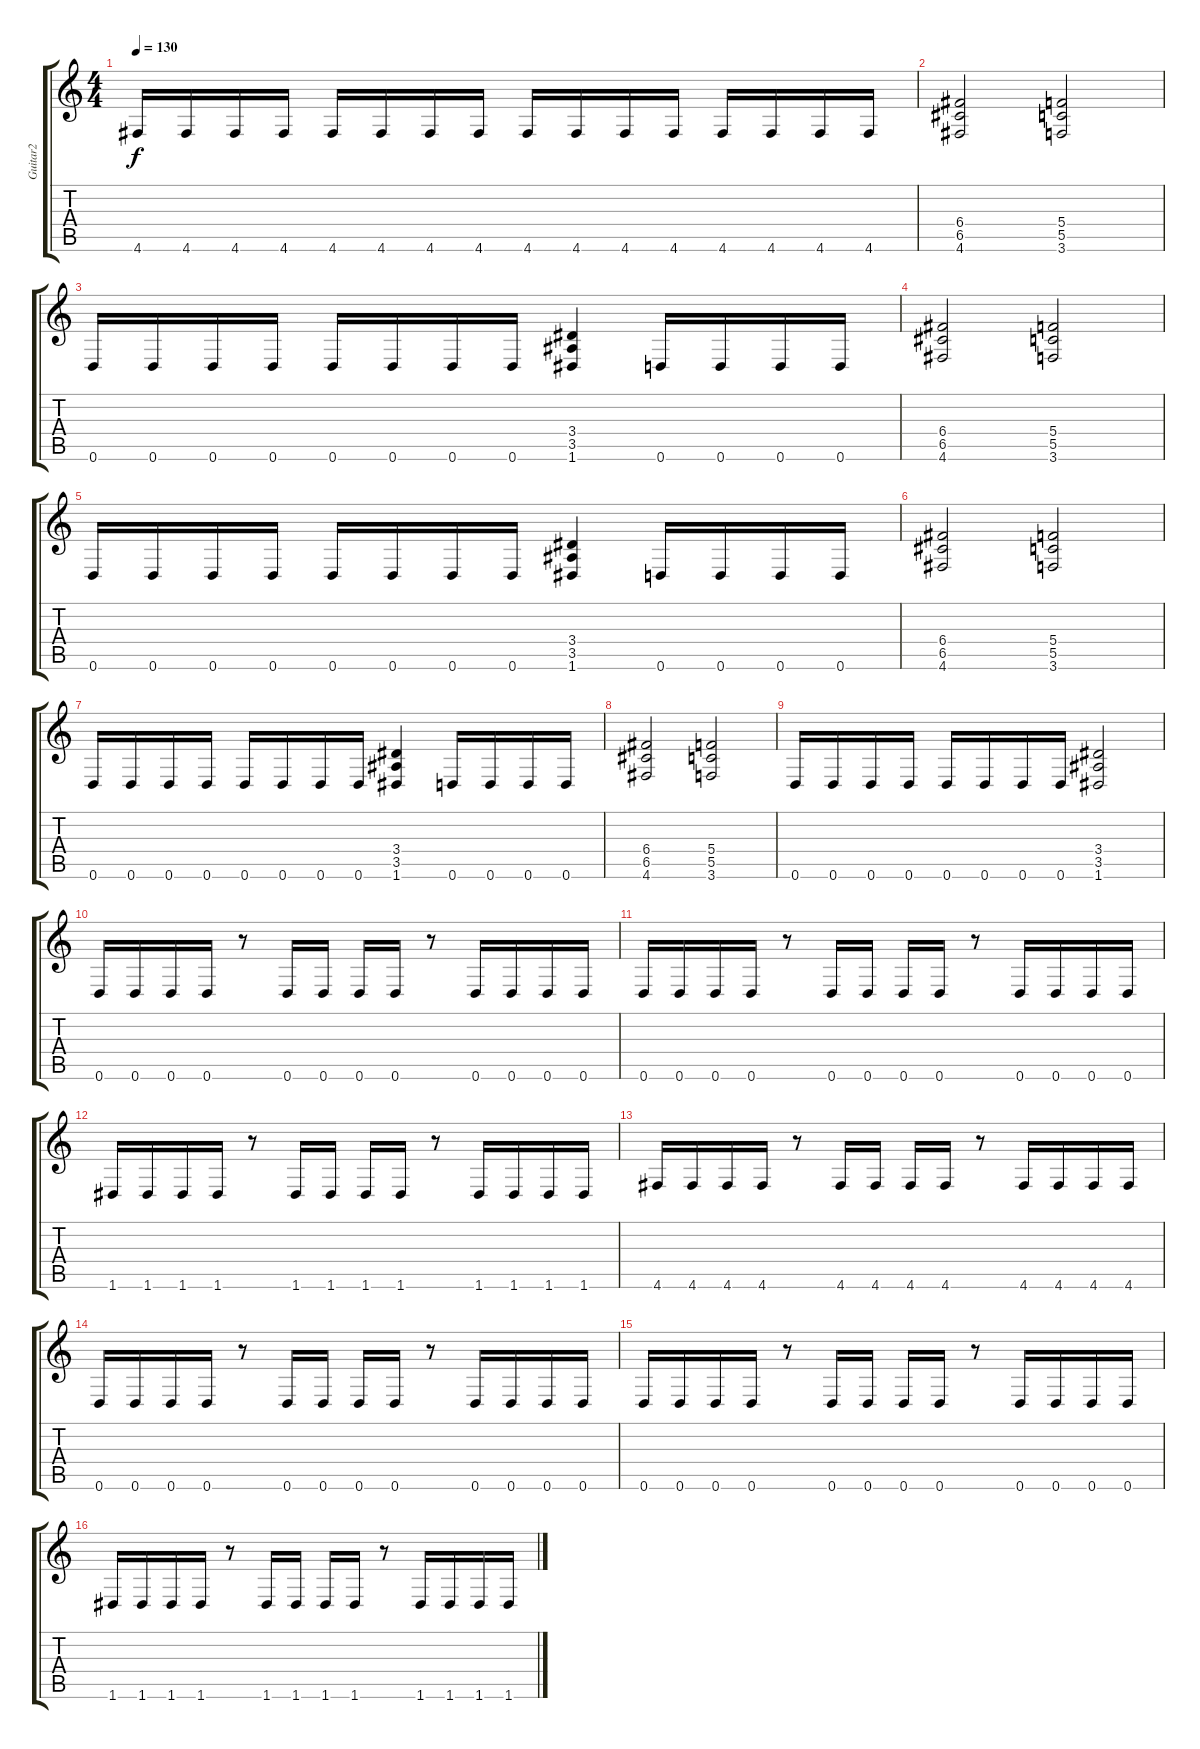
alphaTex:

\track ("Guitar2" "Guitar2") {instrument distortionguitar}
\staff {score tabs}
\tuning (D4 A3 F3 C3 G2 D2) {hide}
\ts (4 4)
\tempo 130
\clef g2
\ks c
4.6.16{dy f} 4.6.16 4.6.16 4.6.16 4.6.16 4.6.16 4.6.16 4.6.16 4.6.16 4.6.16 4.6.16 4.6.16 4.6.16 4.6.16 4.6.16 4.6.16 |
(6.4 6.5 4.6).2 (5.4 5.5 3.6).2 |
0.6.16 0.6.16 0.6.16 0.6.16 0.6.16 0.6.16 0.6.16 0.6.16 (3.4 3.5 1.6).4 0.6.16 0.6.16 0.6.16 0.6.16 |
(6.4 6.5 4.6).2 (5.4 5.5 3.6).2 |
0.6.16 0.6.16 0.6.16 0.6.16 0.6.16 0.6.16 0.6.16 0.6.16 (3.4 3.5 1.6).4 0.6.16 0.6.16 0.6.16 0.6.16 |
(6.4 6.5 4.6).2 (5.4 5.5 3.6).2 |
0.6.16 0.6.16 0.6.16 0.6.16 0.6.16 0.6.16 0.6.16 0.6.16 (3.4 3.5 1.6).4 0.6.16 0.6.16 0.6.16 0.6.16 |
(6.4 6.5 4.6).2 (5.4 5.5 3.6).2 |
0.6.16 0.6.16 0.6.16 0.6.16 0.6.16 0.6.16 0.6.16 0.6.16 (3.4 3.5 1.6).2 |
0.6.16 0.6.16 0.6.16 0.6.16 r.8 0.6.16 0.6.16 0.6.16 0.6.16 r.8 0.6.16 0.6.16 0.6.16 0.6.16 |
0.6.16 0.6.16 0.6.16 0.6.16 r.8 0.6.16 0.6.16 0.6.16 0.6.16 r.8 0.6.16 0.6.16 0.6.16 0.6.16 |
1.6.16 1.6.16 1.6.16 1.6.16 r.8 1.6.16 1.6.16 1.6.16 1.6.16 r.8 1.6.16 1.6.16 1.6.16 1.6.16 |
4.6.16 4.6.16 4.6.16 4.6.16 r.8 4.6.16 4.6.16 4.6.16 4.6.16 r.8 4.6.16 4.6.16 4.6.16 4.6.16 |
0.6.16 0.6.16 0.6.16 0.6.16 r.8 0.6.16 0.6.16 0.6.16 0.6.16 r.8 0.6.16 0.6.16 0.6.16 0.6.16 |
0.6.16 0.6.16 0.6.16 0.6.16 r.8 0.6.16 0.6.16 0.6.16 0.6.16 r.8 0.6.16 0.6.16 0.6.16 0.6.16 |
1.6.16 1.6.16 1.6.16 1.6.16 r.8 1.6.16 1.6.16 1.6.16 1.6.16 r.8 1.6.16 1.6.16 1.6.16 1.6.16
